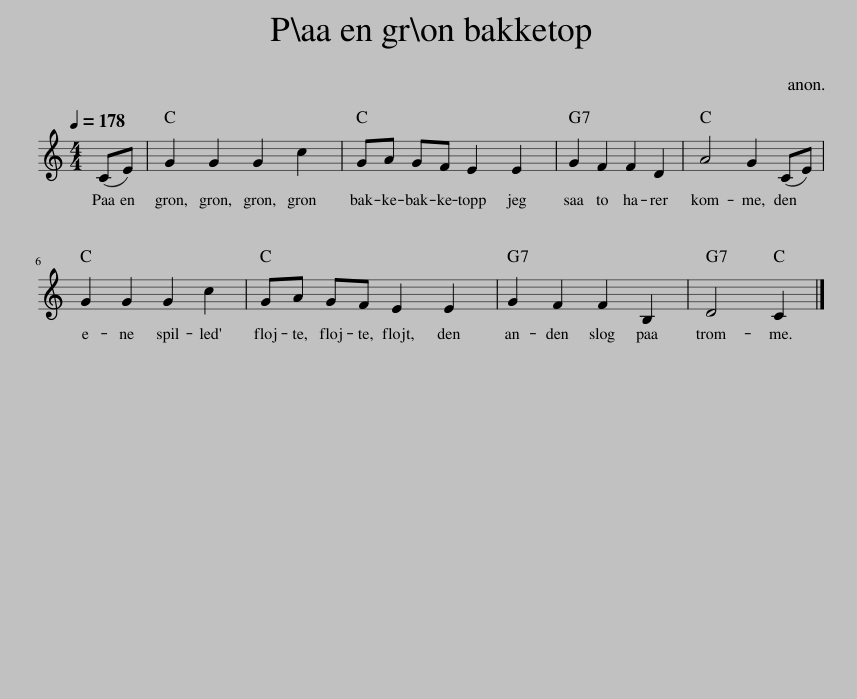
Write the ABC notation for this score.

X:1
L:1/8
Q:1/4=178
M:4/4
I:linebreak $
K:C
V:1 treble
V:1
 (CE) | G2 G2 G2 c2 | GA GF E2 E2 | G2 F2 F2 D2 | A4 G2 (CE) |$ %5
 G2 G2 G2 c2 | GA GF E2 E2 | G2 F2 F2 B,2 | D4 C2 |] %9
